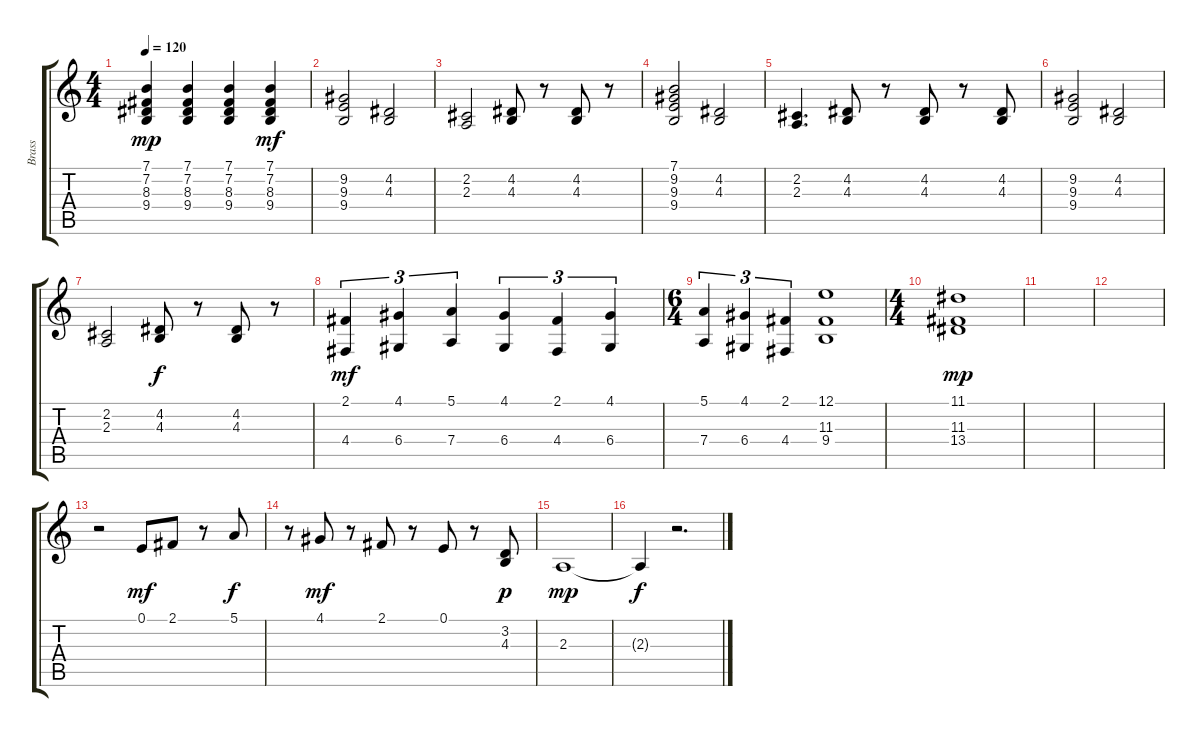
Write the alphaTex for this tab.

\track ("Brass" "Brass") {instrument brasssection}
\staff {score tabs}
\tuning (E4 B3 G3 D3 A2 E2) {hide}
\ts (4 4)
\tempo 120
\clef g2
\ks c
(7.1 7.2 8.3 9.4).4{dy mp} (7.1 7.2 8.3 9.4).4 (7.1 7.2 8.3 9.4).4 (7.1 7.2 8.3 9.4).4{dy mf} |
(9.2 9.3 9.4).2 (4.2 4.3).2 |
(2.2 2.3).2 (4.2 4.3).8 r.8 (4.2 4.3).8 r.8 |
(7.1 9.2 9.3 9.4).2 (4.2 4.3).2 |
(2.2 2.3).4{d} (4.2 4.3).8 r.8 (4.2 4.3).8 r.8 (4.2 4.3).8 |
(9.2 9.3 9.4).2 (4.2 4.3).2 |
(2.2 2.3).2 (4.2 4.3).8{dy f} r.8 (4.2 4.3).8 r.8 |
(2.1 4.4).4{tu (3 2) dy mf} (4.1 6.4).4{tu (3 2)} (5.1 7.4).4{tu (3 2)} (4.1 6.4).4{tu (3 2)} (2.1 4.4).4{tu (3 2)} (4.1 6.4).4{tu (3 2)} |
\ts (6 4)
(5.1 7.4).4{tu (3 2)} (4.1 6.4).4{tu (3 2)} (2.1 4.4).4{tu (3 2)} (12.1 11.3 9.4).1 |
\ts (4 4)
(11.1 11.3 13.4).1{dy mp} |
|
|
r.2 0.1.8{dy mf} 2.1.8 r.8 5.1.8{dy f} |
r.8 4.1.8{dy mf} r.8 2.1.8 r.8 0.1.8 r.8 (3.2 4.3).8{dy p} |
2.3.1{dy mp} |
2.3{t}.4{dy f} r.2{d}
